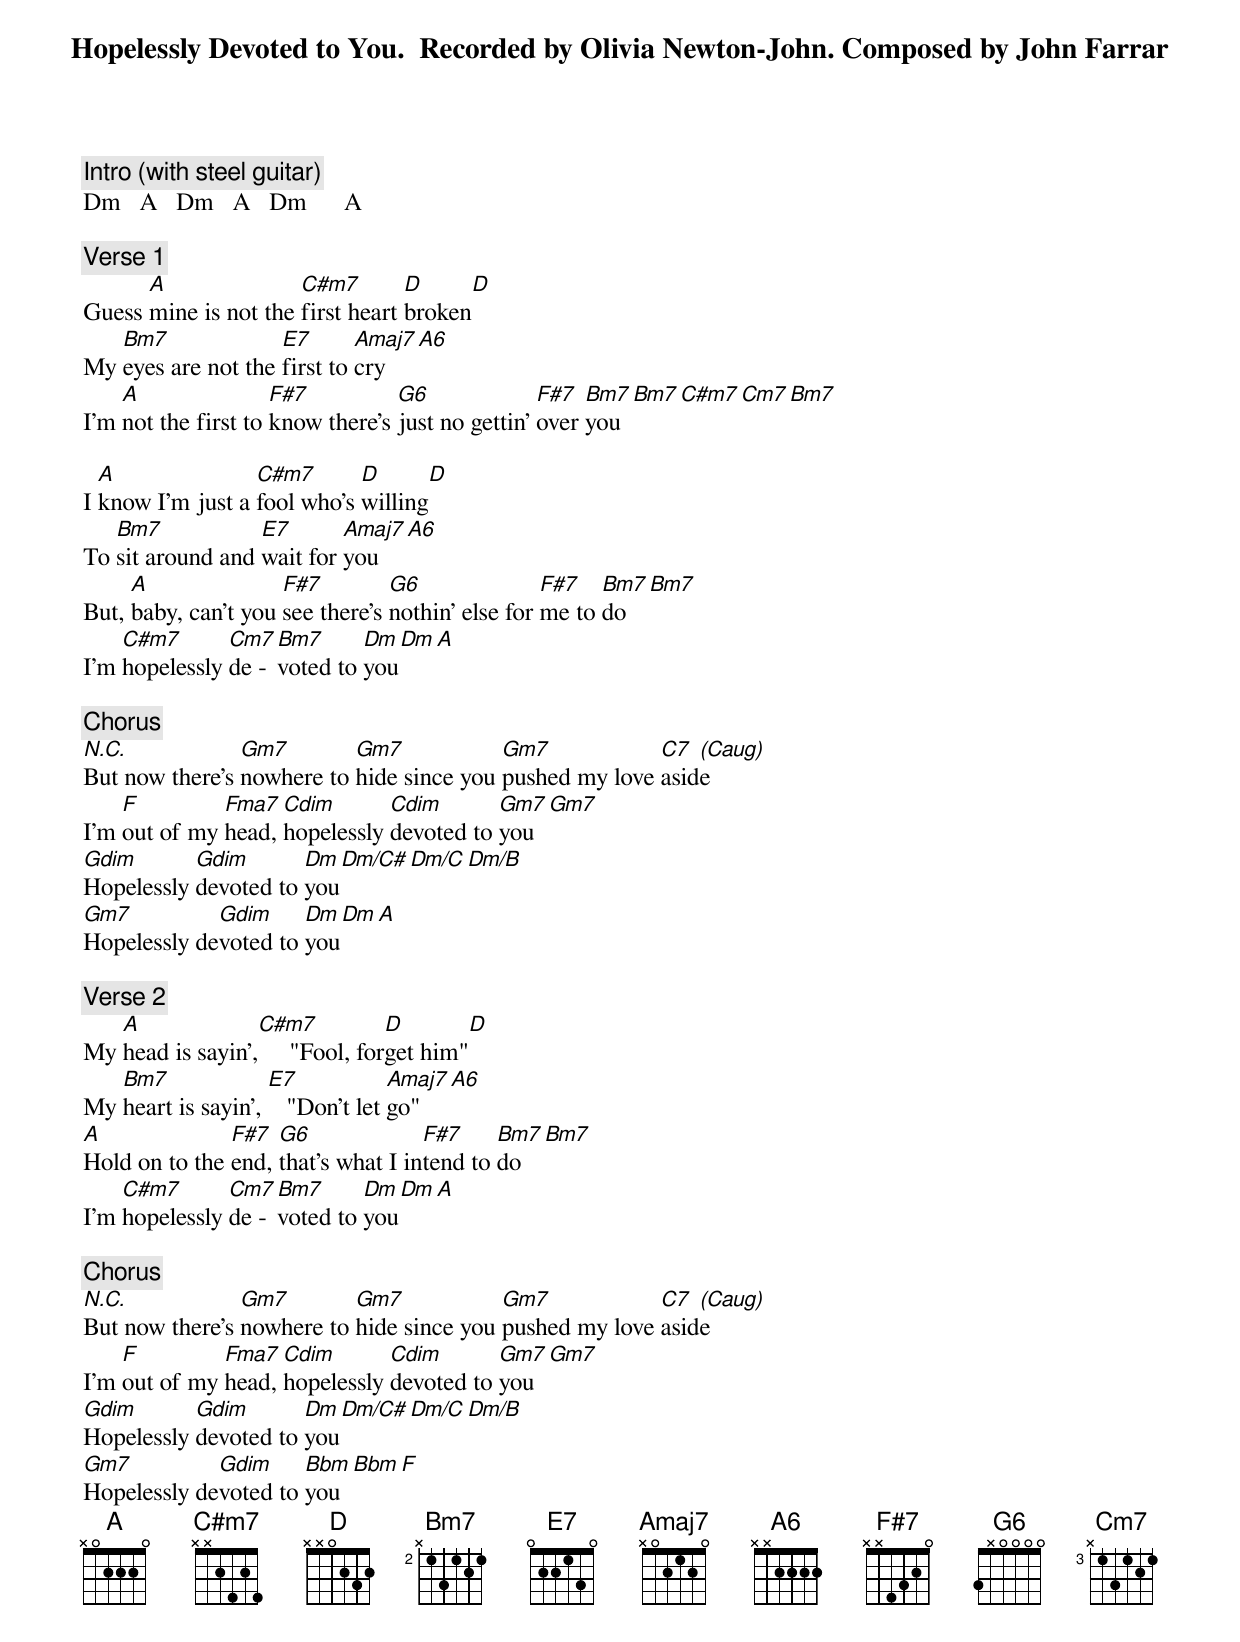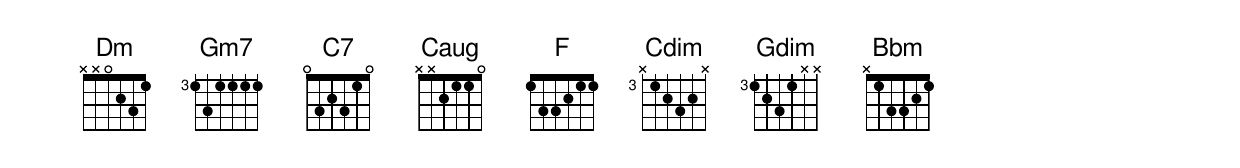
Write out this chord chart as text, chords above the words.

Hopelessly Devoted to You.  Recorded by Olivia Newton-John. Composed by John Farrar

[Intro] (with steel guitar)
Dm   A   Dm   A   Dm      A

[Verse 1]
      A               C#m7        D         D
Guess mine is not the first heart broken
   Bm7              E7       Amaj7       A6
My eyes are not the first to cry
    A                F#7          G6              F#7  Bm7   Bm7  C#m7  Cm7  Bm7
I'm not the first to know there's just no gettin' over you

  A               C#m7       D         D
I know I'm just a fool who's willing
   Bm7            E7       Amaj7       A6
To sit around and wait for you
     A               F#7         G6               F#7   Bm7   Bm7
But, baby, can't you see there's nothin' else for me to do
    C#m7       Cm7  Bm7      Dm    Dm    A
I'm hopelessly de - voted to you

[Chorus]
N.C.            Gm7        Gm7            Gm7            C7  (Caug)
But now there's nowhere to hide since you pushed my love aside
    F         Fma7  Cdim       Cdim       Gm7     Gm7
I'm out of my head, hopelessly devoted to you
Gdim       Gdim       Dm    Dm/C#    Dm/C    Dm/B
Hopelessly devoted to you
Gm7          Gdim     Dm    Dm    A
Hopelessly devoted to you

[Verse 2]
   A              C#m7           D          D
My head is sayin',     "Fool, forget him"
   Bm7              E7            Amaj7       A6
My heart is sayin',    "Don't let go"
A              F#7  G6              F#7     Bm7   Bm7
Hold on to the end, that's what I intend to do
    C#m7       Cm7  Bm7      Dm    Dm   A
I'm hopelessly de - voted to you

[Chorus]
N.C.            Gm7        Gm7            Gm7            C7  (Caug)
But now there's nowhere to hide since you pushed my love aside
    F         Fma7  Cdim       Cdim       Gm7     Gm7
I'm out of my head, hopelessly devoted to you
Gdim       Gdim       Dm    Dm/C#    Dm/C    Dm/B
Hopelessly devoted to you
Gm7          Gdim     Bbm    Bbm    F
Hopelessly devoted to you
